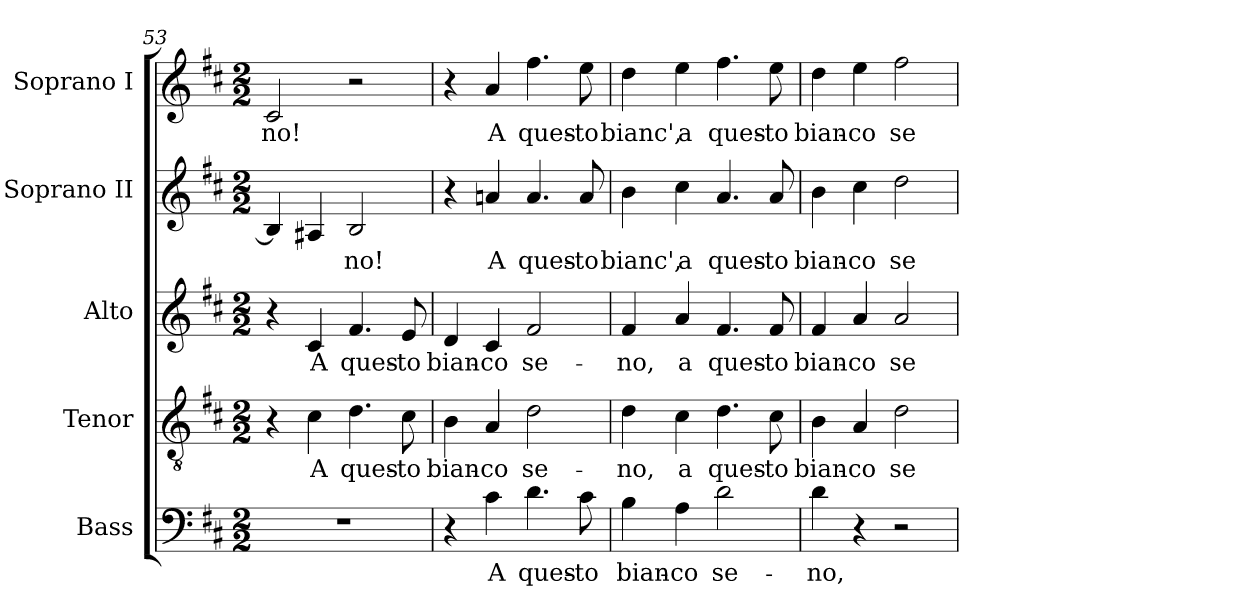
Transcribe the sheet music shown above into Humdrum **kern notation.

**kern	**text	**kern	**text	**kern	**text	**kern	**text	**kern	**text
*part5	*part5	*part4	*part4	*part3	*part3	*part2	*part2	*part1	*part1
*staff5	*staff5	*staff4	*staff4	*staff3	*staff3	*staff2	*staff2	*staff1	*staff1
*I"Bass	*	*I"Tenor	*	*I"Alto	*	*I"Soprano II	*	*I"Soprano I	*
*I'B.	*	*I'T.	*	*I'A.	*	*I'S. II	*	*I'S. I	*
!!LO:LB:g=z
*clefF4	*	*clefGv2	*	*clefG2	*	*clefG2	*	*clefG2	*
*	*	*ITrd7c12	*	*	*	*	*	*	*
*k[f#c#]	*	*k[f#c#]	*	*k[f#c#]	*	*k[f#c#]	*	*k[f#c#]	*
*D:	*	*D:	*	*D:	*	*D:	*	*D:	*
*M2/2	*	*M2/2	*	*M2/2	*	*M2/2	*	*M2/2	*
=53	=53	=53	=53	=53	=53	=53	=53	=53	=53
!	!	!	!	!	!	!	!	!	!LO:LY:b:color=#000000
1r	.	4r	.	4r	.	4Bi/]	.	2c#i/	-no!
!	!	!	!LO:LY:b:color=#000000	!	!	!	!	!	!
!	!	!	!	!	!LO:LY:b:color=#000000	!	!	!	!
.	.	4C#i\	A	4c#i/	A	4A#Xi/	.	.	.
!	!	!	!LO:LY:b:color=#000000	!	!	!	!	!	!
!	!	!	!	!	!LO:LY:b:color=#000000	!	!	!	!
!	!	!	!	!	!	!	!LO:LY:b:color=#000000	!	!
.	.	4.Di\	ques-	4.f#i/	ques-	2Bi/	-no!	2r	.
!	!	!	!LO:LY:b:color=#000000	!	!	!	!	!	!
!	!	!	!	!	!LO:LY:b:color=#000000	!	!	!	!
.	.	8C#i\	-to	8ei/	-to	.	.	.	.
=54	=54	=54	=54	=54	=54	=54	=54	=54	=54
!	!	!	!LO:LY:b:color=#000000	!	!	!	!	!	!
!	!	!	!	!	!LO:LY:b:color=#000000	!	!	!	!
4r	.	4BBi\	bian-	4di/	bian-	4r	.	4r	.
!	!LO:LY:b:color=#000000	!	!	!	!	!	!	!	!
!	!	!	!LO:LY:b:color=#000000	!	!	!	!	!	!
!	!	!	!	!	!LO:LY:b:color=#000000	!	!	!	!
!	!	!	!	!	!	!	!LO:LY:b:color=#000000	!	!
!	!	!	!	!	!	!	!	!	!LO:LY:b:color=#000000
4c#i\	A	4AAi/	-co	4c#i/	-co	4ani/	A	4ai/	A
!	!LO:LY:b:color=#000000	!	!	!	!	!	!	!	!
!	!	!	!LO:LY:b:color=#000000	!	!	!	!	!	!
!	!	!	!	!	!LO:LY:b:color=#000000	!	!	!	!
!	!	!	!	!	!	!	!LO:LY:b:color=#000000	!	!
!	!	!	!	!	!	!	!	!	!LO:LY:b:color=#000000
4.di\	ques-	2Di\	se-	2f#i/	se-	4.ai/	ques-	4.ff#i\	ques-
!	!LO:LY:b:color=#000000	!	!	!	!	!	!	!	!
!	!	!	!	!	!	!	!LO:LY:b:color=#000000	!	!
!	!	!	!	!	!	!	!	!	!LO:LY:b:color=#000000
8c#i\	-to	.	.	.	.	8ai/	-to	8eei\	-to
=55	=55	=55	=55	=55	=55	=55	=55	=55	=55
!	!LO:LY:b:color=#000000	!	!	!	!	!	!	!	!
!	!	!	!LO:LY:b:color=#000000	!	!	!	!	!	!
!	!	!	!	!	!LO:LY:b:color=#000000	!	!	!	!
!	!	!	!	!	!	!	!LO:LY:b:color=#000000	!	!
!	!	!	!	!	!	!	!	!	!LO:LY:b:color=#000000
4Bi\	bian-	4Di\	-no,	4f#i/	-no,	4bi\	bianc',	4ddi\	bianc',
!	!LO:LY:b:color=#000000	!	!	!	!	!	!	!	!
!	!	!	!LO:LY:b:color=#000000	!	!	!	!	!	!
!	!	!	!	!	!LO:LY:b:color=#000000	!	!	!	!
!	!	!	!	!	!	!	!LO:LY:b:color=#000000	!	!
!	!	!	!	!	!	!	!	!	!LO:LY:b:color=#000000
4Ai\	-co	4C#i\	a	4ai/	a	4cc#i\	a	4eei\	a
!	!LO:LY:b:color=#000000	!	!	!	!	!	!	!	!
!	!	!	!LO:LY:b:color=#000000	!	!	!	!	!	!
!	!	!	!	!	!LO:LY:b:color=#000000	!	!	!	!
!	!	!	!	!	!	!	!LO:LY:b:color=#000000	!	!
!	!	!	!	!	!	!	!	!	!LO:LY:b:color=#000000
2di\	se-	4.Di\	ques-	4.f#i/	ques-	4.ai/	ques-	4.ff#i\	ques-
!	!	!	!LO:LY:b:color=#000000	!	!	!	!	!	!
!	!	!	!	!	!LO:LY:b:color=#000000	!	!	!	!
!	!	!	!	!	!	!	!LO:LY:b:color=#000000	!	!
!	!	!	!	!	!	!	!	!	!LO:LY:b:color=#000000
.	.	8C#i\	-to	8f#i/	-to	8ai/	-to	8eei\	-to
=56	=56	=56	=56	=56	=56	=56	=56	=56	=56
!	!LO:LY:b:color=#000000	!	!	!	!	!	!	!	!
!	!	!	!LO:LY:b:color=#000000	!	!	!	!	!	!
!	!	!	!	!	!LO:LY:b:color=#000000	!	!	!	!
!	!	!	!	!	!	!	!LO:LY:b:color=#000000	!	!
!	!	!	!	!	!	!	!	!	!LO:LY:b:color=#000000
4di\	-no,	4BBi\	bian-	4f#i/	bian-	4bi\	bian-	4ddi\	bian-
!	!	!	!LO:LY:b:color=#000000	!	!	!	!	!	!
!	!	!	!	!	!LO:LY:b:color=#000000	!	!	!	!
!	!	!	!	!	!	!	!LO:LY:b:color=#000000	!	!
!	!	!	!	!	!	!	!	!	!LO:LY:b:color=#000000
4r	.	4AAi/	-co	4ai/	-co	4cc#i\	-co	4eei\	-co
!	!	!	!LO:LY:b:color=#000000	!	!	!	!	!	!
!	!	!	!	!	!LO:LY:b:color=#000000	!	!	!	!
!	!	!	!	!	!	!	!LO:LY:b:color=#000000	!	!
!	!	!	!	!	!	!	!	!	!LO:LY:b:color=#000000
2r	.	2Di\	se-	2ai/	se-	2ddi\	se-	2ff#i\	se-
=	=	=	=	=	=	=	=	=	=
*-	*-	*-	*-	*-	*-	*-	*-	*-	*-
